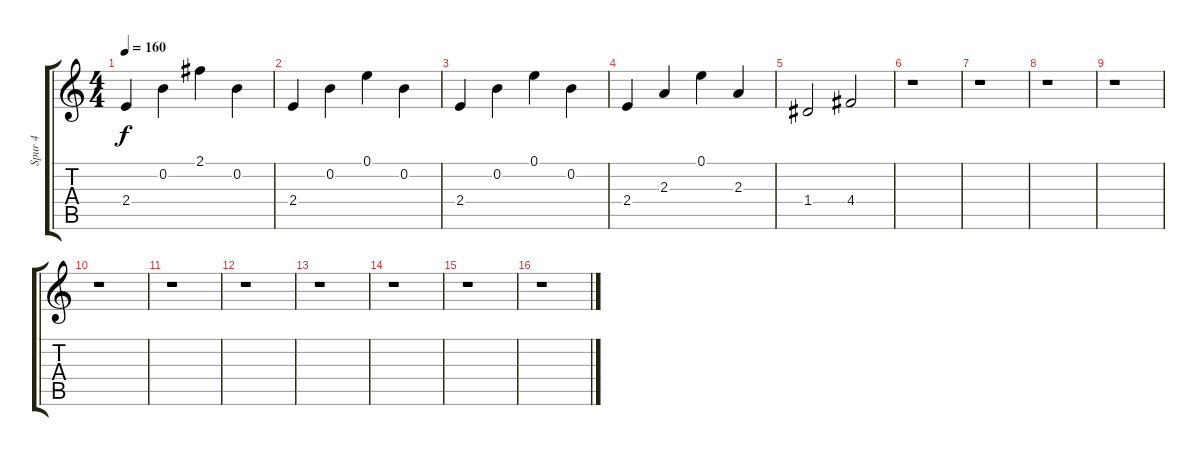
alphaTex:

\track ("Spur 4" "Spur 4") {instrument electricguitarclean}
\staff {score tabs}
\tuning (E4 B3 G3 D3 A2 E2) {hide}
\ts (4 4)
\tempo 160
\clef g2
\ks c
2.4.4{dy f} 0.2.4 2.1.4 0.2.4 |
2.4.4 0.2.4 0.1.4 0.2.4 |
2.4.4 0.2.4 0.1.4 0.2.4 |
2.4.4 2.3.4 0.1.4 2.3.4 |
1.4.2 4.4.2 |
r.1 |
r.1 |
r.1 |
r.1 |
r.1 |
r.1 |
r.1 |
r.1 |
r.1 |
r.1 |
r.1
